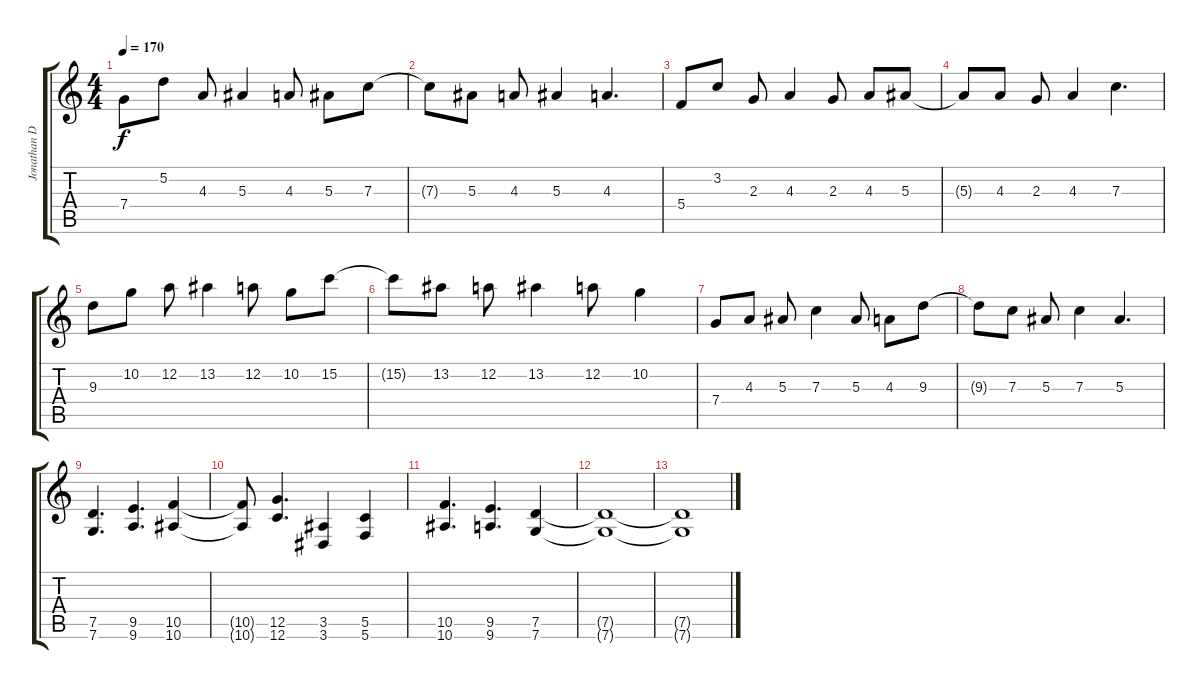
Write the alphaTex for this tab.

\track ("Jonathan Donias" "Jonathan D") {instrument distortionguitar}
\staff {score tabs}
\tuning (D4 A3 F3 C3 G2 C2) {hide}
\ts (4 4)
\tempo 170
\clef g2
\ks c
7.4.8{dy f} 5.2.8 4.3.8 5.3.4 4.3.8 5.3.8 7.3.8 |
7.3{t}.8 5.3.8 4.3.8 5.3.4 4.3.4{d} |
5.4.8 3.2.8 2.3.8 4.3.4 2.3.8 4.3.8 5.3.8 |
5.3{t}.8 4.3.8 2.3.8 4.3.4 7.3.4{d} |
9.3.8 10.2.8 12.2.8 13.2.4 12.2.8 10.2.8 15.2.8 |
15.2{t}.8 13.2.8 12.2.8 13.2.4 12.2.8 10.2.4 |
7.4.8 4.3.8 5.3.8 7.3.4 5.3.8 4.3.8 9.3.8 |
9.3{t}.8 7.3.8 5.3.8 7.3.4 5.3.4{d} |
(7.5 7.6).4{d} (9.5 9.6).4{d} (10.5 10.6).4 |
(10.5{t} 10.6{t}).8 (12.5 12.6).4{d} (3.5 3.6).4 (5.5 5.6).4 |
(10.5 10.6).4{d} (9.5 9.6).4{d} (7.5 7.6).4 |
(7.5{t} 7.6{t}).1 |
(7.5{t} 7.6{t}).1
